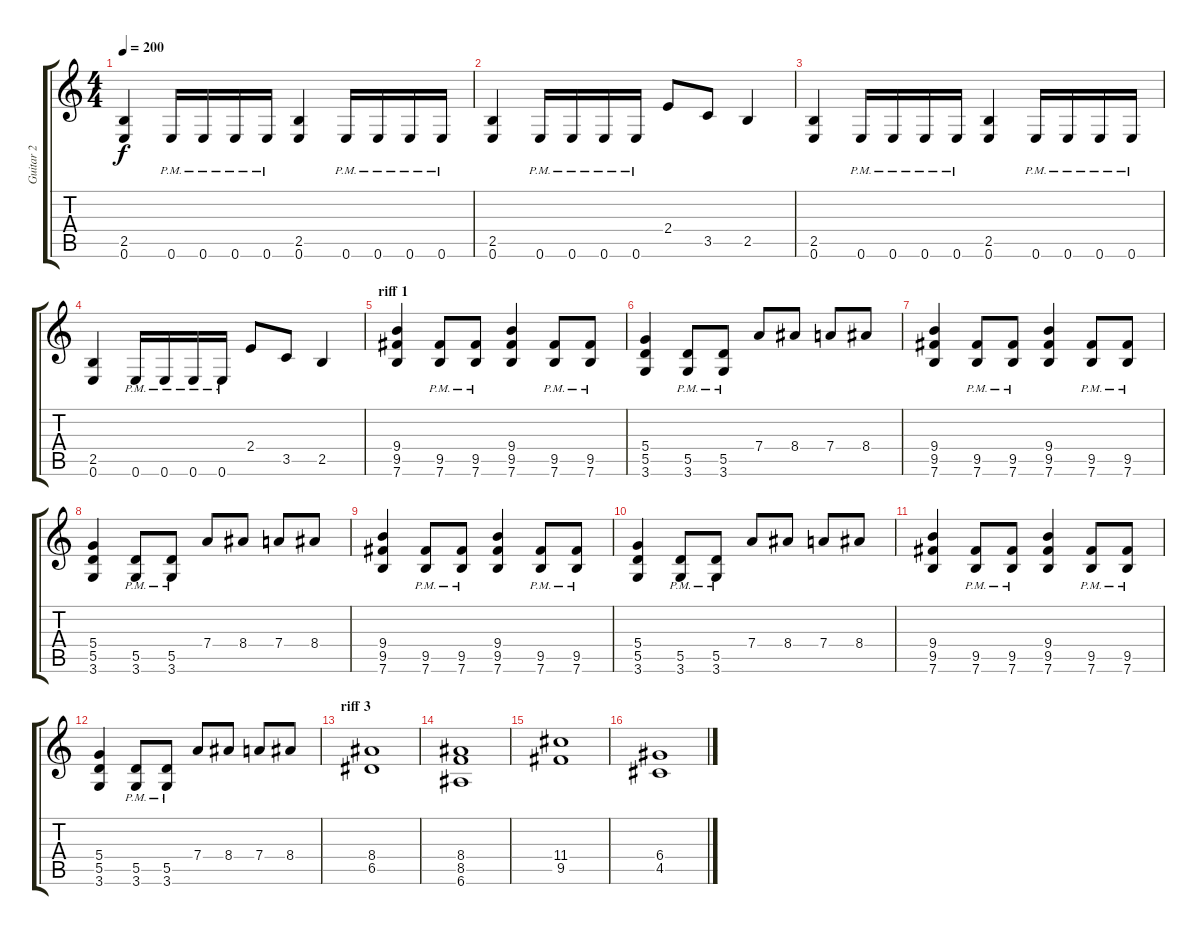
\track ("Guitar 2" "Guitar 2") {instrument distortionguitar}
\staff {score tabs}
\tuning (E4 B3 G3 D3 A2 E2) {hide}
\ts (4 4)
\tempo 200
\clef g2
\ks c
(2.5 0.6).4{dy f} 0.6{pm}.16 0.6{pm}.16 0.6{pm}.16 0.6{pm}.16 (2.5 0.6).4 0.6{pm}.16 0.6{pm}.16 0.6{pm}.16 0.6{pm}.16 |
(2.5 0.6).4 0.6{pm}.16 0.6{pm}.16 0.6{pm}.16 0.6{pm}.16 2.4.8 3.5.8 2.5.4 |
(2.5 0.6).4 0.6{pm}.16 0.6{pm}.16 0.6{pm}.16 0.6{pm}.16 (2.5 0.6).4 0.6{pm}.16 0.6{pm}.16 0.6{pm}.16 0.6{pm}.16 |
(2.5 0.6).4 0.6{pm}.16 0.6{pm}.16 0.6{pm}.16 0.6{pm}.16 2.4.8 3.5.8 2.5.4 |
\section ("" "riff 1")
(9.4 9.5 7.6).4 (9.5{pm} 7.6{pm}).8 (9.5{pm} 7.6{pm}).8 (9.4 9.5 7.6).4 (9.5{pm} 7.6{pm}).8 (9.5{pm} 7.6{pm}).8 |
(5.4 5.5 3.6).4 (5.5{pm} 3.6{pm}).8 (5.5{pm} 3.6{pm}).8 7.4.8 8.4.8 7.4.8 8.4.8 |
(9.4 9.5 7.6).4 (9.5{pm} 7.6{pm}).8 (9.5{pm} 7.6{pm}).8 (9.4 9.5 7.6).4 (9.5{pm} 7.6{pm}).8 (9.5{pm} 7.6{pm}).8 |
(5.4 5.5 3.6).4 (5.5{pm} 3.6{pm}).8 (5.5{pm} 3.6{pm}).8 7.4.8 8.4.8 7.4.8 8.4.8 |
(9.4 9.5 7.6).4 (9.5{pm} 7.6{pm}).8 (9.5{pm} 7.6{pm}).8 (9.4 9.5 7.6).4 (9.5{pm} 7.6{pm}).8 (9.5{pm} 7.6{pm}).8 |
(5.4 5.5 3.6).4 (5.5{pm} 3.6{pm}).8 (5.5{pm} 3.6{pm}).8 7.4.8 8.4.8 7.4.8 8.4.8 |
(9.4 9.5 7.6).4 (9.5{pm} 7.6{pm}).8 (9.5{pm} 7.6{pm}).8 (9.4 9.5 7.6).4 (9.5{pm} 7.6{pm}).8 (9.5{pm} 7.6{pm}).8 |
(5.4 5.5 3.6).4 (5.5{pm} 3.6{pm}).8 (5.5{pm} 3.6{pm}).8 7.4.8 8.4.8 7.4.8 8.4.8 |
\section ("" "riff 3")
(8.4 6.5).1 |
(8.4 8.5 6.6).1 |
(11.4 9.5).1 |
(6.4 4.5).1
